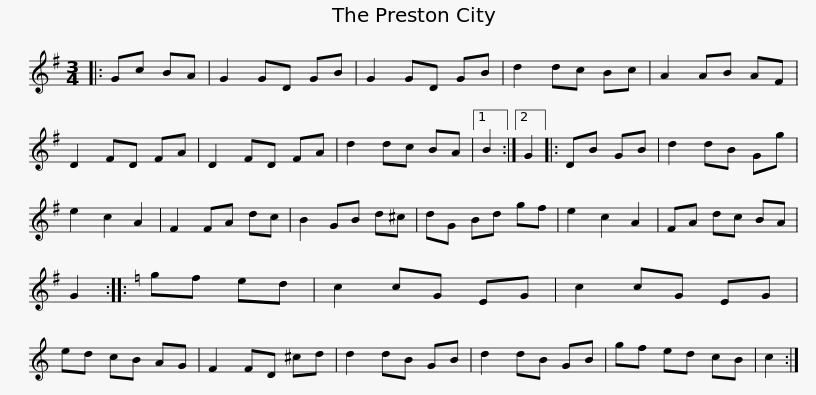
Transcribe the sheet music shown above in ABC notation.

X:1
L:1/8
M:3/4
I:linebreak $
K:G
V:1 treble
V:1
|: Gc BA | G2 GD GB | G2 GD GB | d2 dc Bc | A2 AB AF | %5
 D2 FD FA | D2 FD FA | d2 dc BA |1 B2 :|2$ G2 |: %10
 DB GB | d2 dB Gg | e2 c2 A2 | F2 FA dc | B2 GB d^c | %15
 dG Bd gf | e2 c2 A2 | FA dc BA | G2 ::$[K:C] gf ed | %20
 c2 cG EG | c2 cG EG | ed cB AG | F2 FD ^cd | d2 dB GB | %25
 d2 dB GB | gf ed cB | c2 :| %28
